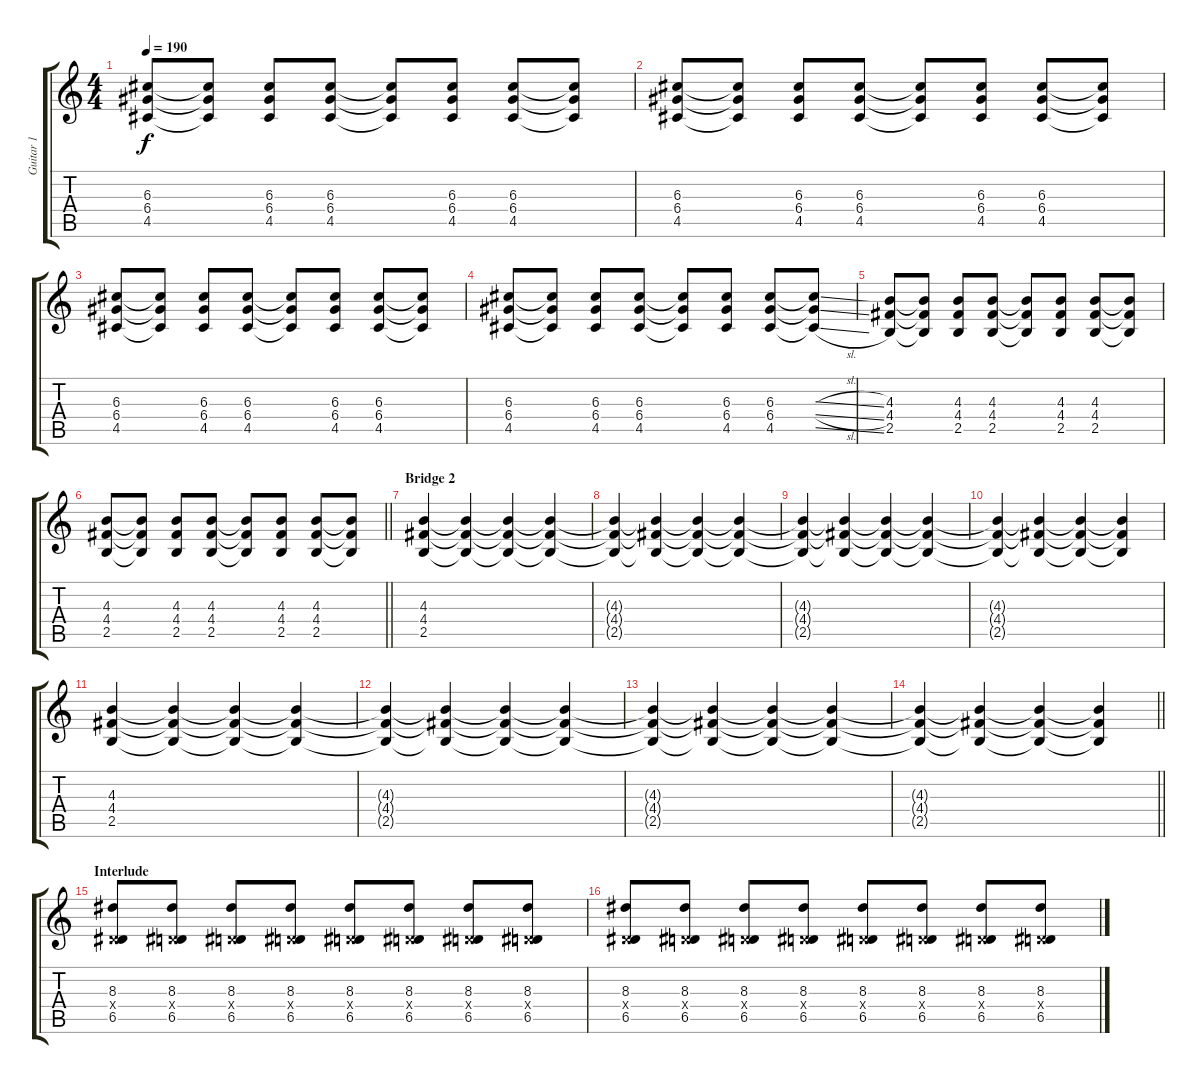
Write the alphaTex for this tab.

\track ("Guitar 1" "Guitar 1") {instrument distortionguitar}
\staff {score tabs}
\tuning (E4 B3 G3 D3 A2 E2) {hide}
\ts (4 4)
\tempo 190
\clef g2
\ks c
(6.3 6.4 4.5).8{dy f} (6.3{t} 6.4{t} 4.5{t}).8 (6.3 6.4 4.5).8 (6.3 6.4 4.5).8 (6.3{t} 6.4{t} 4.5{t}).8 (6.3 6.4 4.5).8 (6.3 6.4 4.5).8 (6.3{t} 6.4{t} 4.5{t}).8 |
(6.3 6.4 4.5).8 (6.3{t} 6.4{t} 4.5{t}).8 (6.3 6.4 4.5).8 (6.3 6.4 4.5).8 (6.3{t} 6.4{t} 4.5{t}).8 (6.3 6.4 4.5).8 (6.3 6.4 4.5).8 (6.3{t} 6.4{t} 4.5{t}).8 |
(6.3 6.4 4.5).8 (6.3{t} 6.4{t} 4.5{t}).8 (6.3 6.4 4.5).8 (6.3 6.4 4.5).8 (6.3{t} 6.4{t} 4.5{t}).8 (6.3 6.4 4.5).8 (6.3 6.4 4.5).8 (6.3{t} 6.4{t} 4.5{t}).8 |
(6.3 6.4 4.5).8 (6.3{t} 6.4{t} 4.5{t}).8 (6.3 6.4 4.5).8 (6.3 6.4 4.5).8 (6.3{t} 6.4{t} 4.5{t}).8 (6.3 6.4 4.5).8 (6.3 6.4 4.5).8 (6.3{sl t} 6.4{sl t} 4.5{sl t}).8 |
(4.3 4.4 2.5).8 (4.3{t} 4.4{t} 2.5{t}).8 (4.3 4.4 2.5).8 (4.3 4.4 2.5).8 (4.3{t} 4.4{t} 2.5{t}).8 (4.3 4.4 2.5).8 (4.3 4.4 2.5).8 (4.3{t} 4.4{t} 2.5{t}).8 |
\barLineRight lightlight
(4.3 4.4 2.5).8 (4.3{t} 4.4{t} 2.5{t}).8 (4.3 4.4 2.5).8 (4.3 4.4 2.5).8 (4.3{t} 4.4{t} 2.5{t}).8 (4.3 4.4 2.5).8 (4.3 4.4 2.5).8 (4.3{t} 4.4{t} 2.5{t}).8 |
\section ("" "Bridge 2")
(4.3 4.4 2.5).4 (4.3{t} 4.4{t} 2.5{t}).4 (4.3{t} 4.4{t} 2.5{t}).4 (4.3{t} 4.4{t} 2.5{t}).4 |
(4.3{t} 4.4{t} 2.5{t}).4 (4.3{t} 4.4{t} 2.5{t}).4 (4.3{t} 4.4{t} 2.5{t}).4 (4.3{t} 4.4{t} 2.5{t}).4 |
(4.3{t} 4.4{t} 2.5{t}).4 (4.3{t} 4.4{t} 2.5{t}).4 (4.3{t} 4.4{t} 2.5{t}).4 (4.3{t} 4.4{t} 2.5{t}).4 |
(4.3{t} 4.4{t} 2.5{t}).4 (4.3{t} 4.4{t} 2.5{t}).4 (4.3{t} 4.4{t} 2.5{t}).4 (4.3{t} 4.4{t} 2.5{t}).4 |
(4.3 4.4 2.5).4 (4.3{t} 4.4{t} 2.5{t}).4 (4.3{t} 4.4{t} 2.5{t}).4 (4.3{t} 4.4{t} 2.5{t}).4 |
(4.3{t} 4.4{t} 2.5{t}).4 (4.3{t} 4.4{t} 2.5{t}).4 (4.3{t} 4.4{t} 2.5{t}).4 (4.3{t} 4.4{t} 2.5{t}).4 |
(4.3{t} 4.4{t} 2.5{t}).4 (4.3{t} 4.4{t} 2.5{t}).4 (4.3{t} 4.4{t} 2.5{t}).4 (4.3{t} 4.4{t} 2.5{t}).4 |
\barLineRight lightlight
(4.3{t} 4.4{t} 2.5{t}).4 (4.3{t} 4.4{t} 2.5{t}).4 (4.3{t} 4.4{t} 2.5{t}).4 (4.3{t} 4.4{t} 2.5{t}).4 |
\section ("" "Interlude")
(8.3 0.4{x} 6.5).8 (8.3 0.4{x} 6.5).8 (8.3 0.4{x} 6.5).8 (8.3 0.4{x} 6.5).8 (8.3 0.4{x} 6.5).8 (8.3 0.4{x} 6.5).8 (8.3 0.4{x} 6.5).8 (8.3 0.4{x} 6.5).8 |
(8.3 0.4{x} 6.5).8 (8.3 0.4{x} 6.5).8 (8.3 0.4{x} 6.5).8 (8.3 0.4{x} 6.5).8 (8.3 0.4{x} 6.5).8 (8.3 0.4{x} 6.5).8 (8.3 0.4{x} 6.5).8 (8.3 0.4{x} 6.5).8
